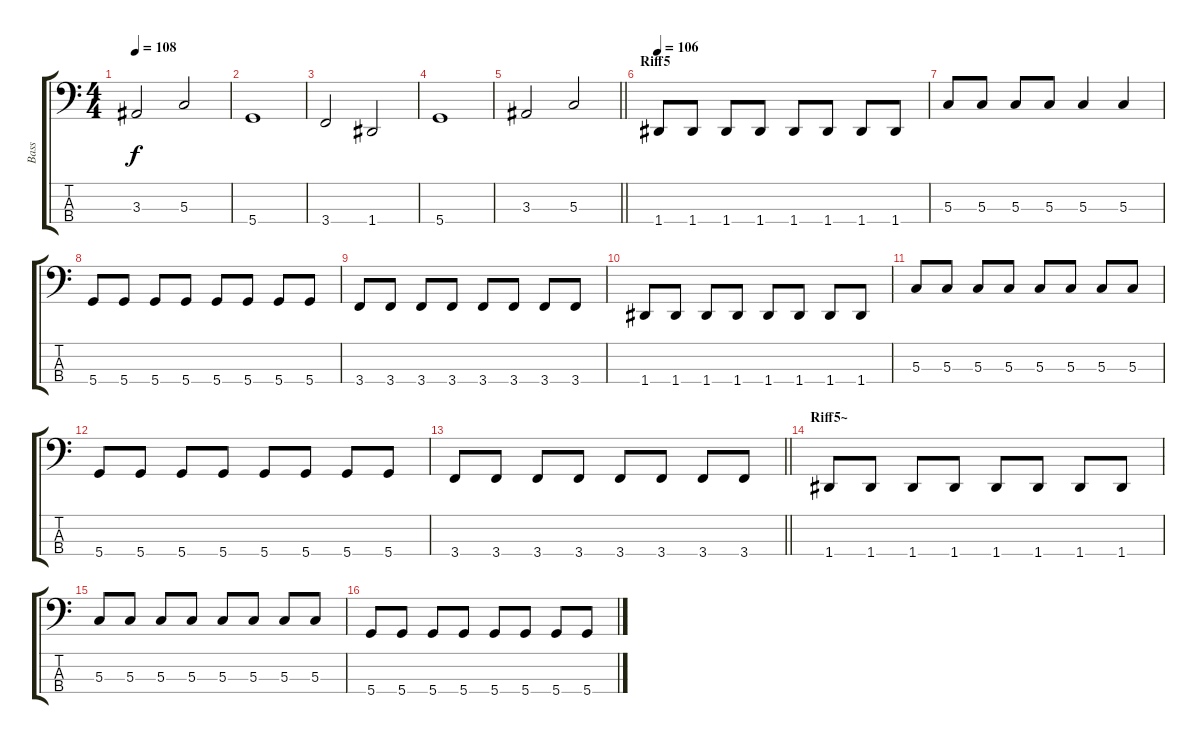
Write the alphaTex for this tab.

\track ("Bass" "Bass") {instrument electricbassfinger}
\staff {score tabs}
\tuning (F2 C2 G1 D1) {hide}
\ts (4 4)
\tempo 108
\clef f4
\ks c
3.3.2{dy f} 5.3.2 |
5.4.1 |
3.4.2 1.4.2 |
5.4.1 |
\barLineRight lightlight
3.3.2 5.3.2 |
\section ("" "Riff5")
\tempo 106
1.4.8 1.4.8 1.4.8 1.4.8 1.4.8 1.4.8 1.4.8 1.4.8 |
5.3.8 5.3.8 5.3.8 5.3.8 5.3.4 5.3.4 |
5.4.8 5.4.8 5.4.8 5.4.8 5.4.8 5.4.8 5.4.8 5.4.8 |
3.4.8 3.4.8 3.4.8 3.4.8 3.4.8 3.4.8 3.4.8 3.4.8 |
1.4.8 1.4.8 1.4.8 1.4.8 1.4.8 1.4.8 1.4.8 1.4.8 |
5.3.8 5.3.8 5.3.8 5.3.8 5.3.8 5.3.8 5.3.8 5.3.8 |
5.4.8 5.4.8 5.4.8 5.4.8 5.4.8 5.4.8 5.4.8 5.4.8 |
\barLineRight lightlight
3.4.8 3.4.8 3.4.8 3.4.8 3.4.8 3.4.8 3.4.8 3.4.8 |
\section ("" "Riff5~")
1.4.8 1.4.8 1.4.8 1.4.8 1.4.8 1.4.8 1.4.8 1.4.8 |
5.3.8 5.3.8 5.3.8 5.3.8 5.3.8 5.3.8 5.3.8 5.3.8 |
5.4.8 5.4.8 5.4.8 5.4.8 5.4.8 5.4.8 5.4.8 5.4.8
